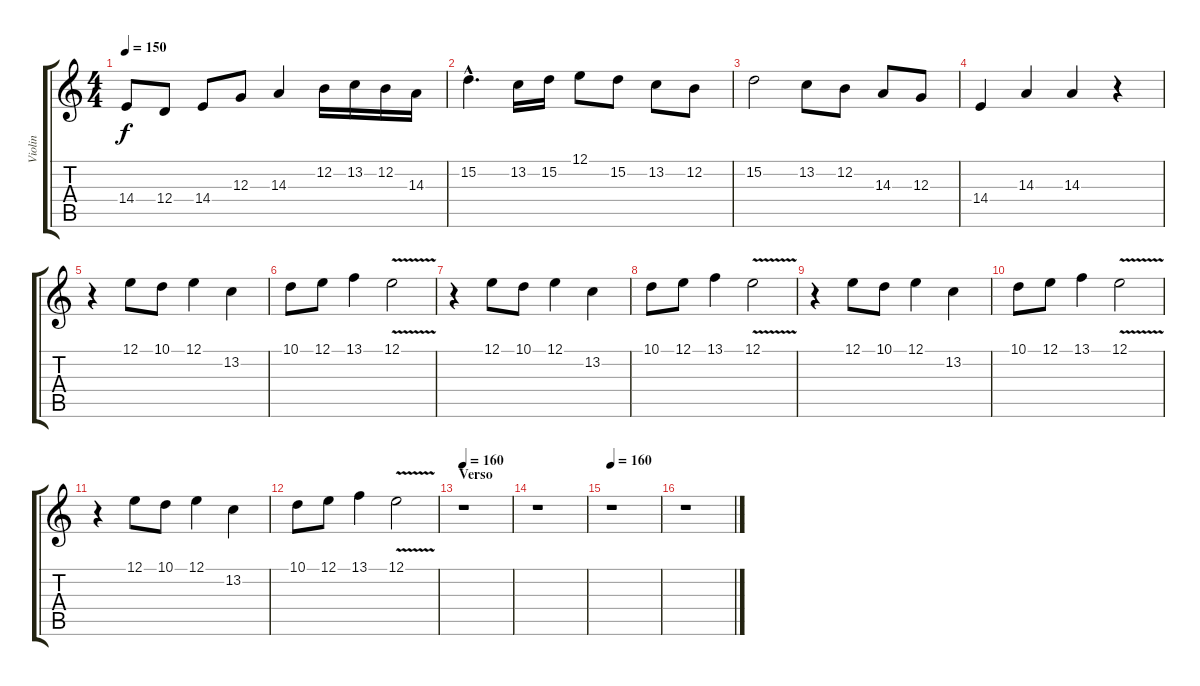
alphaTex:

\track ("Violin" "Violin") {instrument violin}
\staff {score tabs}
\tuning (E4 B3 G3 D3 A2 E2) {hide}
\ts (4 4)
\tempo 150
\clef g2
\ks c
14.4.8{dy f} 12.4.8 14.4.8 12.3.8 14.3.4 12.2.16 13.2.16 12.2.16 14.3.16 |
15.2{hac}.4{d} 13.2.16 15.2.16 12.1.8 15.2.8 13.2.8 12.2.8 |
15.2.2 13.2.8 12.2.8 14.3.8 12.3.8 |
14.4.4 14.3.4 14.3.4 r.4 |
\section ("" "")
r.4 12.1.8 10.1.8 12.1.4 13.2.4 |
10.1.8 12.1.8 13.1.4 12.1{v}.2 |
r.4 12.1.8 10.1.8 12.1.4 13.2.4 |
10.1.8 12.1.8 13.1.4 12.1{v}.2 |
r.4 12.1.8 10.1.8 12.1.4 13.2.4 |
10.1.8 12.1.8 13.1.4 12.1{v}.2 |
r.4 12.1.8 10.1.8 12.1.4 13.2.4 |
10.1.8 12.1.8 13.1.4 12.1{v}.2 |
\section ("" "Verso ")
\tempo 160
r.1 |
r.1 |
\tempo 160
r.1 |
r.1
